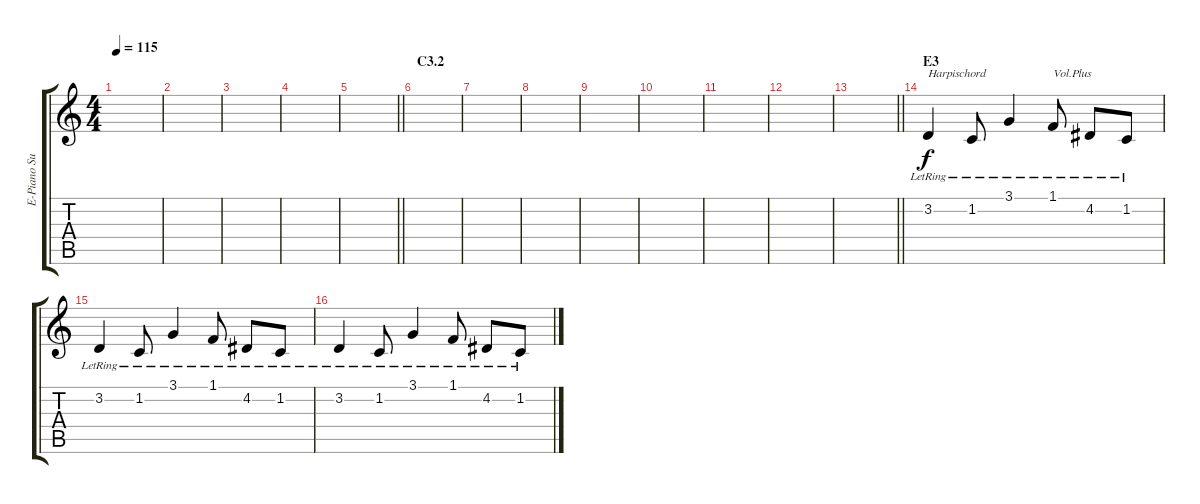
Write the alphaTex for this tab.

\track ("E-Piano Sustain" "E-Piano Su") {instrument honkytonkpiano}
\staff {score tabs}
\tuning (E4 B3 G3 D3 A2 E2) {hide}
\ts (4 4)
\tempo 115
\clef g2
\ks c
|
|
|
|
\barLineRight lightlight
|
\section ("" "C3.2")
|
|
|
|
|
|
|
\barLineRight lightlight
|
\section ("" "E3")
3.2{lr}.4{txt "Harpischord" volume 13 instrument harpsichord} 1.2{lr}.8 3.1{lr}.4 1.1{lr}.8{txt "Vol.Plus"} 4.2{lr}.8 1.2{lr}.8 |
3.2{lr}.4 1.2{lr}.8 3.1{lr}.4 1.1{lr}.8 4.2{lr}.8 1.2{lr}.8 |
3.2{lr}.4 1.2{lr}.8 3.1{lr}.4 1.1{lr}.8 4.2{lr}.8 1.2{lr}.8
